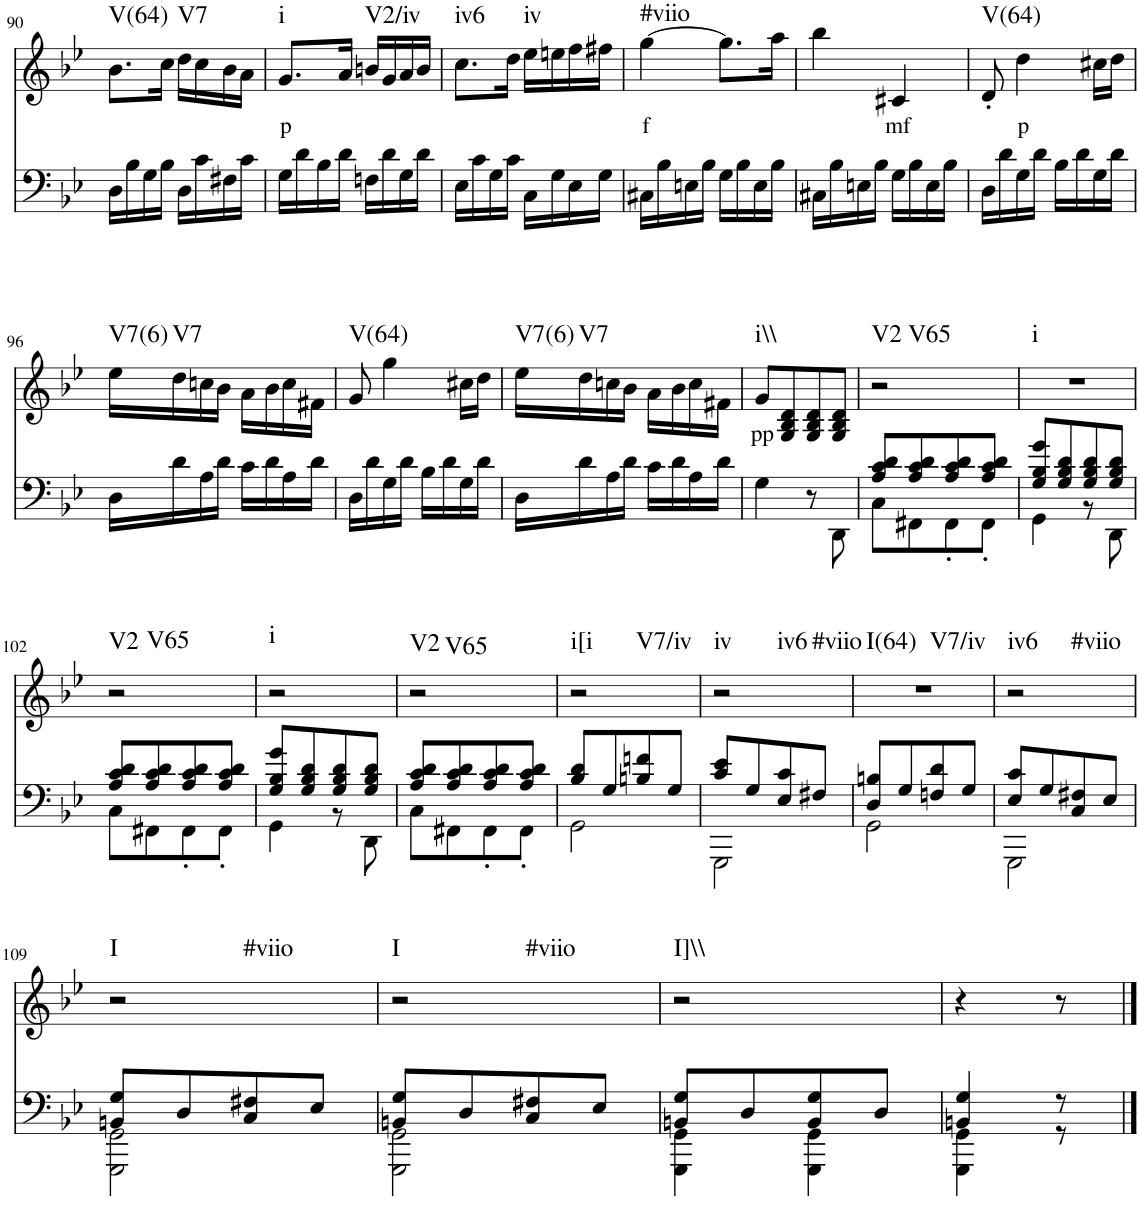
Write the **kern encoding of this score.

**kern	**kern	**text	**harte
*part2	*part1	*part1	*part1
*staff2	*staff1	*staff1	*
*I"Piano	*I"Piano	*	*
*I'Pno	*I'Pno	*	*
!!LO:PB:g=z
*clefF4	*clefG2	*	*
*k[b-e-]	*k[b-e-]	*	*
*g:	*g:	*	*
*M2/4	*M2/4	*	*
=90	=90	=90	=90
!	!	!	!LO:H:kt=V(64)
16D\LL	8.b-\L	.	N
16B-\	.	.	.
16G\	.	.	.
16B-\JJ	16cc\Jk	.	.
!	!	!	!LO:H:kt=V7
16D\LL	16dd\LL	.	N
16c\	16cc\	.	.
16F#X\	16b-\	.	.
16c\JJ	16a\JJ	.	.
=91	=91	=91	=91
!	!	!LO:LY:b	!LO:H:kt=i
16G\LL	8.g/L	p	N
16d\	.	.	.
16B-\	.	.	.
16d\JJ	16a/Jk	.	.
!	!	!	!LO:H:kt=V2/iv
16Fn\LL	16bn/LL	.	N
16d\	16g/	.	.
16G\	16a/	.	.
16d\JJ	16b/JJ	.	.
=92	=92	=92	=92
!	!	!	!LO:H:kt=iv6
16E-\LL	8.cc\L	.	N
16c\	.	.	.
16G\	.	.	.
16c\JJ	16dd\Jk	.	.
!	!	!	!LO:H:kt=iv
16C\LL	16ee-\LL	.	N
16G\	16een\	.	.
16E-\	16ff\	.	.
16G\JJ	16ff#X\JJ	.	.
=93	=93	=93	=93
!	!	!LO:LY:b	!LO:H:kt=#viio
16C#X\LL	[4gg\	f	N
16B-\	.	.	.
16En\	.	.	.
16B-\JJ	.	.	.
16G\LL	8.gg\L]	.	.
16B-\	.	.	.
16E\	.	.	.
16B-\JJ	16aa\Jk	.	.
=94	=94	=94	=94
16C#X\LL	4bb-\	.	.
16B-\	.	.	.
16En\	.	.	.
16B-\JJ	.	.	.
!	!	!LO:LY:b	!
16G\LL	4c#X/	mf	.
16B-\	.	.	.
16E\	.	.	.
16B-\JJ	.	.	.
=95	=95	=95	=95
!	!	!	!LO:H:kt=V(64)
16D\LL	8d'/	.	N
16d\	.	.	.
!	!	!LO:LY:b	!
16G\	4dd\	p	.
16d\JJ	.	.	.
16B-\LL	.	.	.
16d\	.	.	.
16G\	16cc#X\LL	.	.
16d\JJ	16dd\JJ	.	.
!!LO:LB:g=z
=96	=96	=96	=96
!	!	!	!LO:H:kt=V7(6)
16D\LL	16ee-\LL	.	N
!	!	!	!LO:H:kt=V7
16d\	16dd\	.	N
16A\	16ccn\	.	.
16d\JJ	16b-\JJ	.	.
16c\LL	16a\LL	.	.
16d\	16b-\	.	.
16A\	16cc\	.	.
16d\JJ	16f#X\JJ	.	.
=97	=97	=97	=97
!	!	!	!LO:H:kt=V(64)
16D\LL	8g/	.	N
16d\	.	.	.
16G\	4gg\	.	.
16d\JJ	.	.	.
16B-\LL	.	.	.
16d\	.	.	.
16G\	16cc#X\LL	.	.
16d\JJ	16dd\JJ	.	.
=98	=98	=98	=98
!	!	!	!LO:H:kt=V7(6)
16D\LL	16ee-\LL	.	N
!	!	!	!LO:H:kt=V7
16d\	16dd\	.	N
16A\	16ccn\	.	.
16d\JJ	16b-\JJ	.	.
16c\LL	16a\LL	.	.
16d\	16b-\	.	.
16A\	16cc\	.	.
16d\JJ	16f#X\JJ	.	.
=99	=99	=99	=99
!	!	!LO:LY:b	!LO:H:kt=i\\
4G\	8g/L	pp	N
.	8G/ 8B-/ 8d/	.	.
8r	8G/ 8B-/ 8d/	.	.
8DD\	8G/ 8B-/ 8d/J	.	.
=100	=100	=100	=100
*^	*	*	*
!	!	!	!	!LO:H:n=1:kt=V2
!	!	!	!	!LO:H:n=2:kt=V65
8A/ 8c/ 8d/L	8C\L	2r	.	N N
8A/ 8c/ 8d/	8FF#X\	.	.	.
8A/ 8c/ 8d/	8FF#'\	.	.	.
8A/ 8c/ 8d/J	8FF#'\J	.	.	.
=101	=101	=101	=101	=101
!	!	!	!	!LO:H:kt=i
8G/ 8B-/ 8g/L	4GG\	2r	.	N
8G/ 8B-/ 8d/	.	.	.	.
8G/ 8B-/ 8d/	8r	.	.	.
8G/ 8B-/ 8d/J	8DD\	.	.	.
!!LO:LB:g=z
=102	=102	=102	=102	=102
!	!	!	!	!LO:H:n=1:kt=V2
!	!	!	!	!LO:H:n=2:kt=V65
8A/ 8c/ 8d/L	8C\L	2r	.	N N
8A/ 8c/ 8d/	8FF#X\	.	.	.
8A/ 8c/ 8d/	8FF#'\	.	.	.
8A/ 8c/ 8d/J	8FF#'\J	.	.	.
=103	=103	=103	=103	=103
!	!	!	!	!LO:H:kt=i
8G/ 8B-/ 8g/L	4GG\	2r	.	N
8G/ 8B-/ 8d/	.	.	.	.
8G/ 8B-/ 8d/	8r	.	.	.
8G/ 8B-/ 8d/J	8DD\	.	.	.
=104	=104	=104	=104	=104
!	!	!	!	!LO:H:n=1:kt=V2
!	!	!	!	!LO:H:n=2:kt=V65
8A/ 8c/ 8d/L	8C\L	2r	.	N N
8A/ 8c/ 8d/	8FF#X\	.	.	.
8A/ 8c/ 8d/	8FF#'\	.	.	.
8A/ 8c/ 8d/J	8FF#'\J	.	.	.
=105	=105	=105	=105	=105
!	!	!	!	!LO:H:n=1:kt=i[i
!	!	!	!	!LO:H:n=2:kt=V7/iv
8B-/ 8d/L	2GG\	2r	.	N N
8G/	.	.	.	.
8Bn/ 8fn/	.	.	.	.
8G/J	.	.	.	.
=106	=106	=106	=106	=106
!	!	!	!	!LO:H:n=1:kt=iv
!	!	!	!	!LO:H:n=2:kt=iv6
!	!	!	!	!LO:H:n=3:kt=#viio
8c/ 8e-/L	2GGG\	2r	.	N N N
8G/	.	.	.	.
8E-/ 8c/	.	.	.	.
8F#X/J	.	.	.	.
=107	=107	=107	=107	=107
!	!	!	!	!LO:H:n=1:kt=I(64)
!	!	!	!	!LO:H:n=2:kt=V7/iv
8D/ 8Bn/L	2GG\	2r	.	N N
8G/	.	.	.	.
8Fn/ 8d/	.	.	.	.
8G/J	.	.	.	.
=108	=108	=108	=108	=108
!	!	!	!	!LO:H:n=1:kt=iv6
!	!	!	!	!LO:H:n=2:kt=#viio
8E-/ 8c/L	2GGG\	2r	.	N N
8G/	.	.	.	.
8C/ 8F#X/	.	.	.	.
8E-/J	.	.	.	.
!!LO:LB:g=z
=109	=109	=109	=109	=109
!	!	!	!	!LO:H:n=1:kt=I
!	!	!	!	!LO:H:n=2:kt=#viio
8BBn/ 8G/L	2GGG\ 2GG\	2r	.	N N
8D/	.	.	.	.
8C/ 8F#X/	.	.	.	.
8E-/J	.	.	.	.
=110	=110	=110	=110	=110
!	!	!	!	!LO:H:n=1:kt=I
!	!	!	!	!LO:H:n=2:kt=#viio
8BBn/ 8G/L	2GGG\ 2GG\	2r	.	N N
8D/	.	.	.	.
8C/ 8F#X/	.	.	.	.
8E-/J	.	.	.	.
=111	=111	=111	=111	=111
!	!	!	!	!LO:H:kt=I]\\
8BBn/ 8G/L	4GGG\ 4GG\	2r	.	N
8D/	.	.	.	.
8BB/ 8G/	4GGG\ 4GG\	.	.	.
8D/J	.	.	.	.
=112	=112	=112	=112	=112
4BBn/ 4G/	4GGG\ 4GG\	4r	.	.
8r	8r	8r	.	.
*v	*v	*	*	*
==	==	==	==
*-	*-	*-	*-
